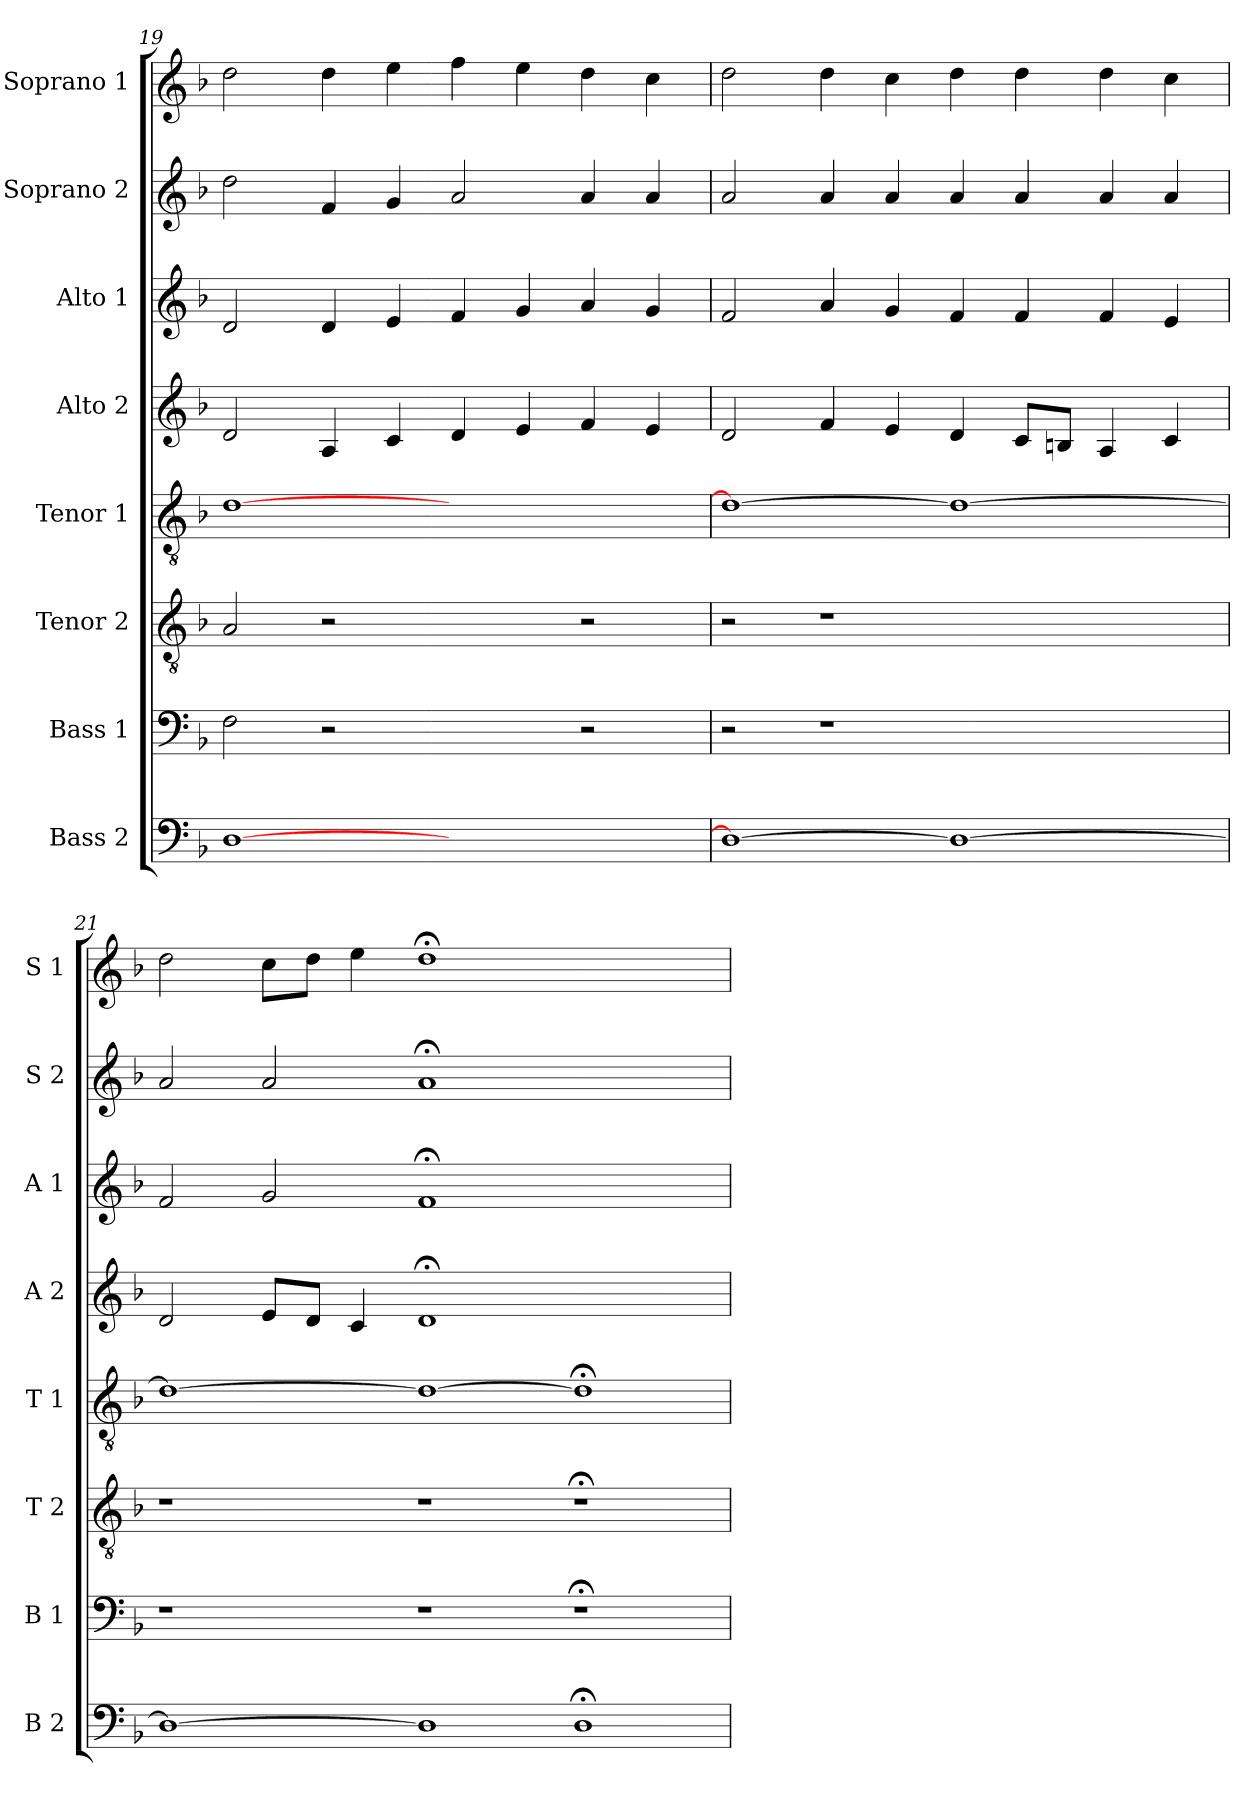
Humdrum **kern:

**kern	**kern	**kern	**kern	**kern	**kern	**kern	**kern
*part8	*part7	*part6	*part5	*part4	*part3	*part2	*part1
*staff8	*staff7	*staff6	*staff5	*staff4	*staff3	*staff2	*staff1
*I"Bass 2	*I"Bass 1	*I"Tenor 2	*I"Tenor 1	*I"Alto 2	*I"Alto 1	*I"Soprano 2	*I"Soprano 1
*I'B 2	*I'B 1	*I'T 2	*I'T 1	*I'A 2	*I'A 1	*I'S 2	*I'S 1
*clefF4	*clefF4	*clefGv2	*clefGv2	*clefG2	*clefG2	*clefG2	*clefG2
*k[b-]	*k[b-]	*k[b-]	*k[b-]	*k[b-]	*k[b-]	*k[b-]	*k[b-]
*d:	*d:	*d:	*d:	*d:	*d:	*d:	*d:
=19	=19	=19	=19	=19	=19	=19	=19
[1D	2F	2A	[1d	2d	2d	2dd	2dd
.	2r	2r	.	4A	4d	4f	4dd
.	.	.	.	4c	4e	4g	4ee
1ryy	2ryy	2ryy	1ryy	4d	4f	2a	4ff
.	.	.	.	4e	4g	.	4ee
.	2r	2r	.	4f	4a	4a	4dd
.	.	.	.	4e	4g	4a	4cc
=20	=20	=20	=20	=20	=20	=20	=20
1D_	2r	2r	1d_	2d	2f	2a	2dd
.	1r	1r	.	4f	4a	4a	4dd
.	.	.	.	4e	4g	4a	4cc
1D_	.	.	1d_	4d	4f	4a	4dd
.	.	.	.	8cL	4f	4a	4dd
.	.	.	.	8BnJ	.	.	.
.	2ryy	2ryy	.	4A	4f	4a	4dd
.	.	.	.	4c	4e	4a	4cc
=21	=21	=21	=21	=21	=21	=21	=21
1D_	1r	1r	1d_	2d	2f	2a	2dd
.	.	.	.	8eL	2g	2a	8ccL
.	.	.	.	8dJ	.	.	8ddJ
.	.	.	.	4c	.	.	4ee
1D]	1r	1r	1d_	1d;<	1f;<	1a;<	1dd;<
1D;<	1r;<	1r;<	1d;<]	1ryy	1ryy	1ryy	1ryy
=	=	=	=	=	=	=	=
*-	*-	*-	*-	*-	*-	*-	*-
